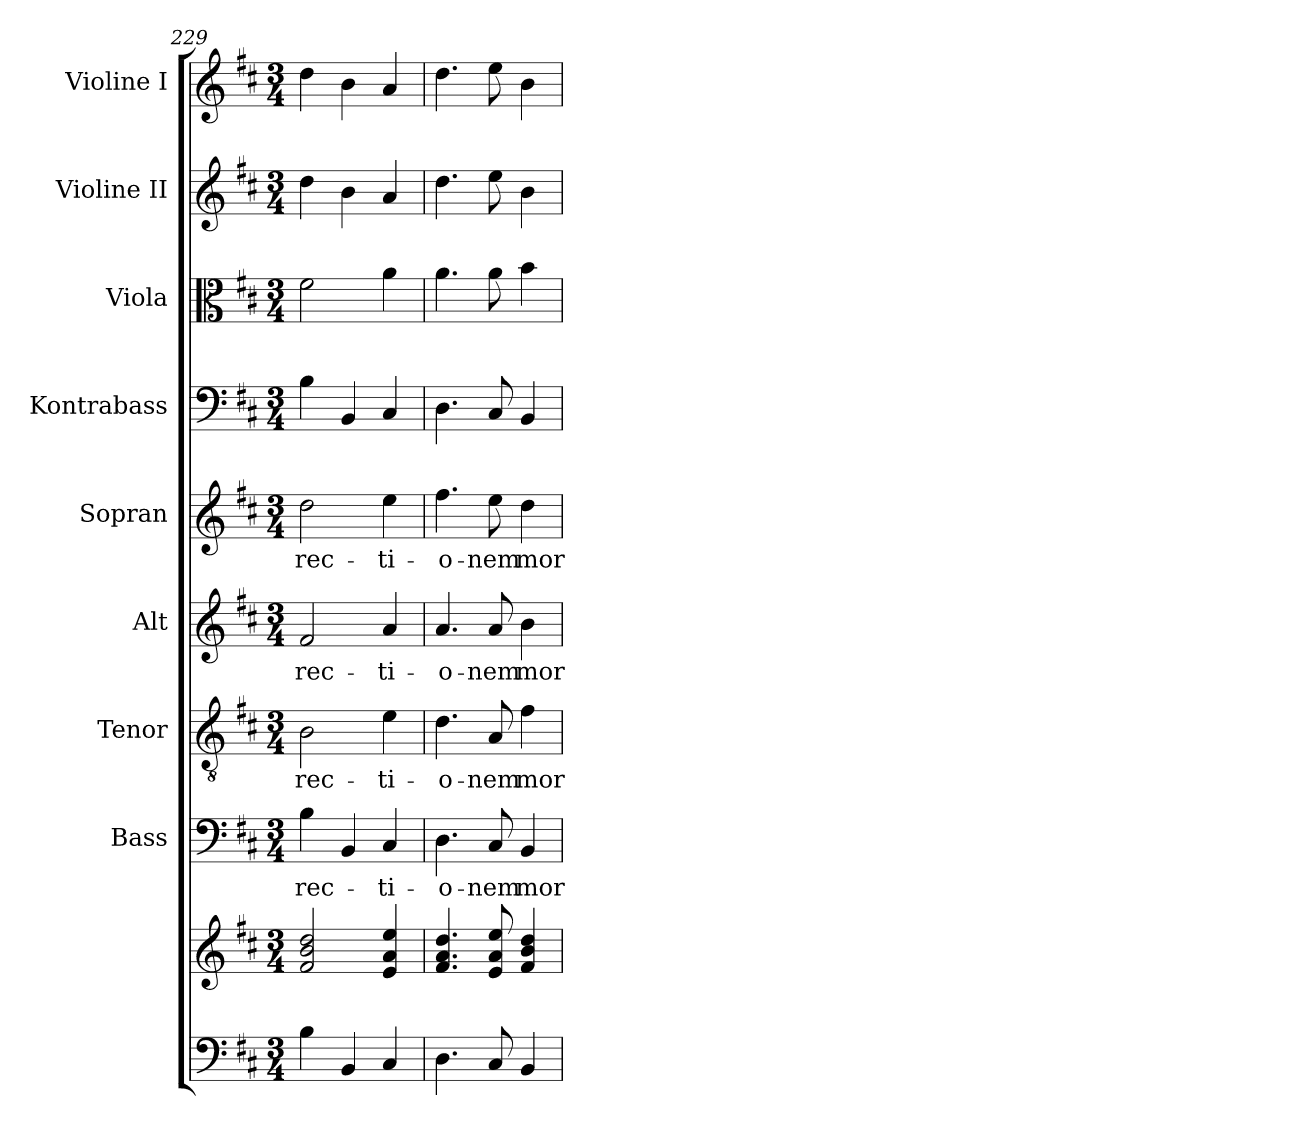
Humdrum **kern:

**kern	**kern	**kern	**text	**kern	**text	**kern	**text	**kern	**text	**kern	**kern	**kern	**kern
*part9	*part9	*part8	*part8	*part7	*part7	*part6	*part6	*part5	*part5	*part4	*part3	*part2	*part1
*staff10	*staff9	*staff8	*staff8	*staff7	*staff7	*staff6	*staff6	*staff5	*staff5	*staff4	*staff3	*staff2	*staff1
*	*	*I"Bass	*	*I"Tenor	*	*I"Alt	*	*I"Sopran	*	*I"Kontrabass	*I"Viola	*I"Violine II	*I"Violine I
*	*	*I'B.	*	*I'T.	*	*I'A.	*	*I'S.	*	*I'Kb.	*I'Vla.	*I'Vl. II	*I'Vl. I
!!LO:PB:g=z
*clefF4	*clefG2	*clefF4	*	*clefGv2	*	*clefG2	*	*clefG2	*	*clefF4	*clefC3	*clefG2	*clefG2
*	*	*	*	*	*	*	*	*	*	*ITrd7c12	*	*	*
*k[f#c#]	*k[f#c#]	*k[f#c#]	*	*k[f#c#]	*	*k[f#c#]	*	*k[f#c#]	*	*k[f#c#]	*k[f#c#]	*k[f#c#]	*k[f#c#]
*D:	*D:	*D:	*	*D:	*	*D:	*	*D:	*	*D:	*D:	*D:	*D:
*M3/4	*M3/4	*M3/4	*	*M3/4	*	*M3/4	*	*M3/4	*	*M3/4	*M3/4	*M3/4	*M3/4
=229	=229	=229	=229	=229	=229	=229	=229	=229	=229	=229	=229	=229	=229
!	!	!	!LO:LY:b	!	!LO:LY:b	!	!LO:LY:b	!	!LO:LY:b	!	!	!	!
4B\	2f#/ 2b/ 2dd/	4B\	-rec-	2B\	-rec-	2f#/	-rec-	2dd\	-rec-	4BB\	2f#\	4dd\	4dd\
4BB/	.	4BB/	.	.	.	.	.	.	.	4BBB/	.	4b\	4b\
!	!	!	!LO:LY:b	!	!LO:LY:b	!	!LO:LY:b	!	!LO:LY:b	!	!	!	!
4C#/	4e/ 4a/ 4ee/	4C#/	-ti-	4e\	-ti-	4a/	-ti-	4ee\	-ti-	4CC#/	4a\	4a/	4a/
=230	=230	=230	=230	=230	=230	=230	=230	=230	=230	=230	=230	=230	=230
!	!	!	!LO:LY:b	!	!LO:LY:b	!	!LO:LY:b	!	!LO:LY:b	!	!	!	!
4.D\	4.f#/ 4.a/ 4.dd/	4.D\	-o-	4.d\	-o-	4.a/	-o-	4.ff#\	-o-	4.DD\	4.a\	4.dd\	4.dd\
!	!	!	!LO:LY:b	!	!LO:LY:b	!	!LO:LY:b	!	!LO:LY:b	!	!	!	!
8C#/	8e/ 8a/ 8ee/	8C#/	-nem	8A/	-nem	8a/	-nem	8ee\	-nem	8CC#/	8a\	8ee\	8ee\
!	!	!	!LO:LY:b	!	!LO:LY:b	!	!LO:LY:b	!	!LO:LY:b	!	!	!	!
4BB/	4f#/ 4b/ 4dd/	4BB/	mor-	4f#\	mor-	4b\	mor-	4dd\	mor-	4BBB/	4b\	4b\	4b\
=	=	=	=	=	=	=	=	=	=	=	=	=	=
*-	*-	*-	*-	*-	*-	*-	*-	*-	*-	*-	*-	*-	*-
